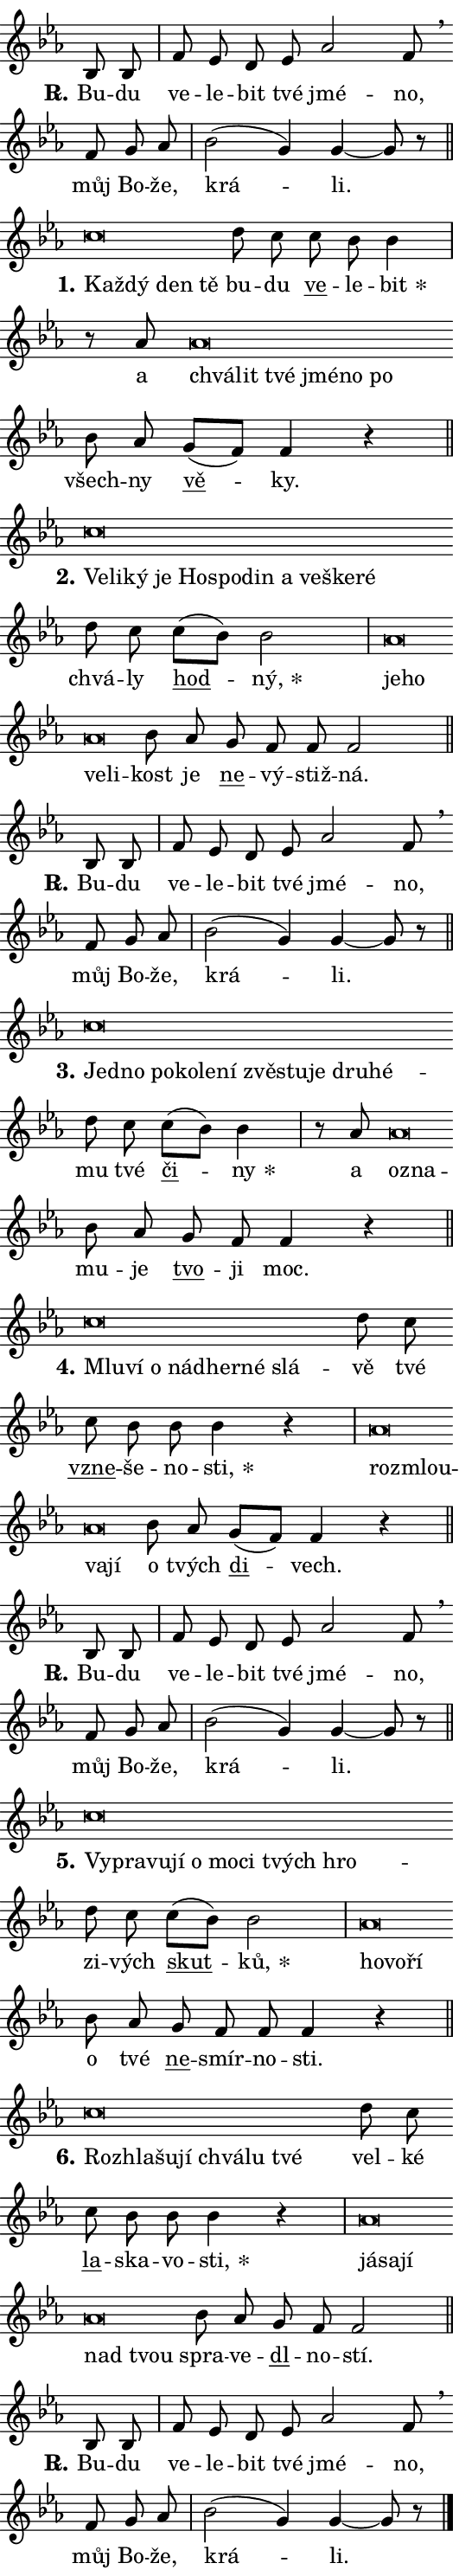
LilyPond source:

\version "2.24.0"
\header { tagline = "" }
\paper {
  indent = 0\cm
  top-margin = 0\cm
  right-margin = 0.13\cm % to fit lyric hyphens
  bottom-margin = 0\cm
  left-margin = 0\cm
  paper-width = 9\cm
  page-breaking = #ly:one-page-breaking
  system-system-spacing.basic-distance = #11
  score-system-spacing.basic-distance = #11
  ragged-last = ##f
}


%% Author: Thomas Morley
%% https://lists.gnu.org/archive/html/lilypond-user/2020-05/msg00002.html
#(define (line-position grob)
"Returns position of @var[grob} in current system:
   @code{'start}, if at first time-step
   @code{'end}, if at last time-step
   @code{'middle} otherwise
"
  (let* ((col (ly:item-get-column grob))
         (ln (ly:grob-object col 'left-neighbor))
         (rn (ly:grob-object col 'right-neighbor))
         (col-to-check-left (if (ly:grob? ln) ln col))
         (col-to-check-right (if (ly:grob? rn) rn col))
         (break-dir-left
           (and
             (ly:grob-property col-to-check-left 'non-musical #f)
             (ly:item-break-dir col-to-check-left)))
         (break-dir-right
           (and
             (ly:grob-property col-to-check-right 'non-musical #f)
             (ly:item-break-dir col-to-check-right))))
        (cond ((eqv? 1 break-dir-left) 'start)
              ((eqv? -1 break-dir-right) 'end)
              (else 'middle))))

#(define (tranparent-at-line-position vctor)
  (lambda (grob)
  "Relying on @code{line-position} select the relevant enry from @var{vctor}.
Used to determine transparency,"
    (case (line-position grob)
      ((end) (not (vector-ref vctor 0)))
      ((middle) (not (vector-ref vctor 1)))
      ((start) (not (vector-ref vctor 2))))))

noteHeadBreakVisibility =
#(define-music-function (break-visibility)(vector?)
"Makes @code{NoteHead}s transparent relying on @var{break-visibility}"
#{
  \override NoteHead.transparent =
    #(tranparent-at-line-position break-visibility)
#})

#(define delete-ledgers-for-transparent-note-heads
  (lambda (grob)
    "Reads whether a @code{NoteHead} is transparent.
If so this @code{NoteHead} is removed from @code{'note-heads} from
@var{grob}, which is supposed to be @code{LedgerLineSpanner}.
As a result ledgers are not printed for this @code{NoteHead}"
    (let* ((nhds-array (ly:grob-object grob 'note-heads))
           (nhds-list
             (if (ly:grob-array? nhds-array)
                 (ly:grob-array->list nhds-array)
                 '()))
           ;; Relies on the transparent-property being done before
           ;; Staff.LedgerLineSpanner.after-line-breaking is executed.
           ;; This is fragile ...
           (to-keep
             (remove
               (lambda (nhd)
                 (ly:grob-property nhd 'transparent #f))
               nhds-list)))
      ;; TODO find a better method to iterate over grob-arrays, similiar
      ;; to filter/remove etc for lists
      ;; For now rebuilt from scratch
      (set! (ly:grob-object grob 'note-heads)  '())
      (for-each
        (lambda (nhd)
          (ly:pointer-group-interface::add-grob grob 'note-heads nhd))
        to-keep))))

squashNotes = {
  \override NoteHead.X-extent = #'(-0.2 . 0.2)
  \override NoteHead.Y-extent = #'(-0.75 . 0)
  \override NoteHead.stencil =
    #(lambda (grob)
       (let ((pos (ly:grob-property grob 'staff-position)))
         (begin
           (if (< pos -7) (display "ERROR: Lower brevis then expected\n") (display ""))
           (if (<= pos -6) ly:text-interface::print ly:note-head::print))))
}
unSquashNotes = {
  \revert NoteHead.X-extent
  \revert NoteHead.Y-extent
  \revert NoteHead.stencil
}

hideNotes = \noteHeadBreakVisibility #begin-of-line-visible
unHideNotes = \noteHeadBreakVisibility #all-visible

% work-around for resetting accidentals
% https://lilypond.org/doc/v2.23/Documentation/notation/displaying-rhythms#unmetered-music
cadenzaMeasure = {
  \cadenzaOff
  \partial 1024 s1024
  \cadenzaOn
}

#(define-markup-command (accent layout props text) (markup?)
  "Underline accented syllable"
  (interpret-markup layout props
    #{\markup \override #'(offset . 4.3) \underline { #text }#}))

responsum = \markup \concat {
  "R" \hspace #-1.05 \path #0.1 #'((moveto 0 0.07) (lineto 0.9 0.8)) \hspace #0.05 "."
}

spaceSize = #0.6828661417322834 % exact space size for TeX Gyre Schola

\layout {
  \context {
    \Staff
    \remove "Time_signature_engraver"
    \override LedgerLineSpanner.after-line-breaking = #delete-ledgers-for-transparent-note-heads
  }
  \context {
    \Lyrics {
      \override LyricSpace.minimum-distance = \spaceSize
      \override LyricText.font-name = #"TeX Gyre Schola"
      \override LyricText.font-size = 1
      \override StanzaNumber.font-name = #"TeX Gyre Schola Bold"
      \override StanzaNumber.font-size = 1
    }
  }
  \context {
    \Score 
    \override NoteHead.text =
      #(lambda (grob) 
        (let ((pos (ly:grob-property grob 'staff-position)))
          #{\markup {
            \combine
              \halign #-0.55 \raise #(if (= pos -6) 0 0.5) \override #'(thickness . 2) \draw-line #'(3.2 . 0)
              \musicglyph "noteheads.sM1"
          }#}))
  }
}

% magnetic-lyrics.ily
%
%   written by
%     Jean Abou Samra <jean@abou-samra.fr>
%     Werner Lemberg <wl@gnu.org>
%
%   adapted by
%     Jiri Hon <jiri.hon@gmail.com>
%
% Version 2022-Apr-15

% https://www.mail-archive.com/lilypond-user@gnu.org/msg149350.html

#(define (Left_hyphen_pointer_engraver context)
   "Collect syllable-hyphen-syllable occurrences in lyrics and store
them in properties.  This engraver only looks to the left.  For
example, if the lyrics input is @code{foo -- bar}, it does the
following.

@itemize @bullet
@item
Set the @code{text} property of the @code{LyricHyphen} grob between
@q{foo} and @q{bar} to @code{foo}.

@item
Set the @code{left-hyphen} property of the @code{LyricText} grob with
text @q{foo} to the @code{LyricHyphen} grob between @q{foo} and
@q{bar}.
@end itemize

Use this auxiliary engraver in combination with the
@code{lyric-@/text::@/apply-@/magnetic-@/offset!} hook."
   (let ((hyphen #f)
         (text #f))
     (make-engraver
      (acknowledgers
       ((lyric-syllable-interface engraver grob source-engraver)
        (set! text grob)))
      (end-acknowledgers
       ((lyric-hyphen-interface engraver grob source-engraver)
        ;(when (not (grob::has-interface grob 'lyric-space-interface))
          (set! hyphen grob)));)
      ((stop-translation-timestep engraver)
       (when (and text hyphen)
         (ly:grob-set-object! text 'left-hyphen hyphen))
       (set! text #f)
       (set! hyphen #f)))))

#(define (lyric-text::apply-magnetic-offset! grob)
   "If the space between two syllables is less than the value in
property @code{LyricText@/.details@/.squash-threshold}, move the right
syllable to the left so that it gets concatenated with the left
syllable.

Use this function as a hook for
@code{LyricText@/.after-@/line-@/breaking} if the
@code{Left_@/hyphen_@/pointer_@/engraver} is active."
   (let ((hyphen (ly:grob-object grob 'left-hyphen #f)))
     (when hyphen
       (let ((left-text (ly:spanner-bound hyphen LEFT)))
         (when (grob::has-interface left-text 'lyric-syllable-interface)
           (let* ((common (ly:grob-common-refpoint grob left-text X))
                  (this-x-ext (ly:grob-extent grob common X))
                  (left-x-ext
                   (begin
                     ;; Trigger magnetism for left-text.
                     (ly:grob-property left-text 'after-line-breaking)
                     (ly:grob-extent left-text common X)))
                  ;; `delta` is the gap width between two syllables.
                  (delta (- (interval-start this-x-ext)
                            (interval-end left-x-ext)))
                  (details (ly:grob-property grob 'details))
                  (threshold (assoc-get 'squash-threshold details 0.2)))
             (when (< delta threshold)
               (let* (;; We have to manipulate the input text so that
                      ;; ligatures crossing syllable boundaries are not
                      ;; disabled.  For languages based on the Latin
                      ;; script this is essentially a beautification.
                      ;; However, for non-Western scripts it can be a
                      ;; necessity.
                      (lt (ly:grob-property left-text 'text))
                      (rt (ly:grob-property grob 'text))
                      (is-space (grob::has-interface hyphen 'lyric-space-interface))
                      (space (if is-space " " ""))
                      (extra-delta (if is-space spaceSize 0))
                      ;; Append new syllable.
                      (ltrt-space (if (and (string? lt) (string? rt))
                                (string-append lt space rt)
                                (make-concat-markup (list lt space rt))))
                      ;; Right-align `ltrt` to the right side.
                      (ltrt-space-markup (grob-interpret-markup
                               grob
                               (make-translate-markup
                                (cons (interval-length this-x-ext) 0)
                                (make-right-align-markup ltrt-space)))))
                 (begin
                   ;; Don't print `left-text`.
                   (ly:grob-set-property! left-text 'stencil #f)
                   ;; Set text and stencil (which holds all collected
                   ;; syllables so far) and shift it to the left.
                   (ly:grob-set-property! grob 'text ltrt-space)
                   (ly:grob-set-property! grob 'stencil ltrt-space-markup)
                   (ly:grob-translate-axis! grob (- (- delta extra-delta)) X))))))))))


#(define (lyric-hyphen::displace-bounds-first grob)
   ;; Make very sure this callback isn't triggered too early.
   (let ((left (ly:spanner-bound grob LEFT))
         (right (ly:spanner-bound grob RIGHT)))
     (ly:grob-property left 'after-line-breaking)
     (ly:grob-property right 'after-line-breaking)
     (ly:lyric-hyphen::print grob)))

squashThreshold = #0.4

\layout {
  \context {
    \Lyrics
    \consists #Left_hyphen_pointer_engraver
    \override LyricText.after-line-breaking =
      #lyric-text::apply-magnetic-offset!
    \override LyricHyphen.stencil = #lyric-hyphen::displace-bounds-first
    \override LyricText.details.squash-threshold = \squashThreshold
    \override LyricHyphen.minimum-distance = 0
    \override LyricHyphen.minimum-length = \squashThreshold
  }
}

squashText = \override LyricText.details.squash-threshold = 9999
unSquashText = \override LyricText.details.squash-threshold = \squashThreshold

leftText = \override LyricText.self-alignment-X = #LEFT
unLeftText = \revert LyricText.self-alignment-X

starOffset = #(lambda (grob) 
                (let ((x_offset (ly:self-alignment-interface::aligned-on-x-parent grob)))
                  (if (= x_offset 0) 0 (+ x_offset 1.2))))

star = #(define-music-function (syllable)(string?)
"Append star separator at the end of a syllable"
#{
  \once \override LyricText.X-offset = #starOffset
  \lyricmode { \markup {
    #syllable
    \override #'((font-name . "TeX Gyre Schola Bold")) \hspace #0.2 \lower #0.65 \larger "*"
  } }
#})

starAccent = #(define-music-function (syllable)(string?)
"Append star separator at the end of a syllable and make accent"
#{
  \once \override LyricText.X-offset = #starOffset
  \lyricmode { \markup {
    \accent #syllable
    \override #'((font-name . "TeX Gyre Schola Bold")) \hspace #0.2 \lower #0.65 \larger "*"
  } }
#})

breath = #(define-music-function (syllable)(string?)
"Append breathing indicator at the end of a syllable"
#{
  \lyricmode { \markup { #syllable "+" } }
#})

optionalBreath = #(define-music-function (syllable)(string?)
"Append optional breathing indicator at the end of a syllable"
#{
  \lyricmode { \markup { #syllable "(+)" } }
#})


\score {
    <<
        \new Voice = "melody" { \cadenzaOn \key es \major \relative { bes8 bes \cadenzaMeasure \bar "|" f' es d es as2 f8 \breathe \bar "" f g as \cadenzaMeasure \bar "|" bes2( g4) g~ g8 r \cadenzaMeasure \bar "||" \break } }
        \new Lyrics \lyricsto "melody" { \lyricmode { \set stanza = \responsum
Bu -- du ve -- le -- bit tvé jmé -- no, můj Bo -- že, krá -- li. } }
    >>
    \layout {}
}

\score {
    <<
        \new Voice = "melody" { \cadenzaOn \key es \major \relative { \squashNotes c''\breve*1/16 \hideNotes \breve*1/16 \bar "" \breve*1/16 \breve*1/16 \bar "" \unHideNotes \unSquashNotes d8 c \bar "" c bes bes4 \cadenzaMeasure \bar "|" r8 as8 \squashNotes as\breve*1/16 \hideNotes \breve*1/16 \bar "" \breve*1/16 \bar "" \breve*1/16 \bar "" \breve*1/16 \breve*1/16 \bar "" \unHideNotes \unSquashNotes bes8 as \bar "" g[( f)] f4 r \cadenzaMeasure \bar "||" \break } }
        \new Lyrics \lyricsto "melody" { \lyricmode { \set stanza = "1."
\leftText Kaž -- \squashText dý den tě \unLeftText \unSquashText bu -- du \markup \accent ve -- le -- \star bit a \leftText chvá -- \squashText lit tvé jmé -- no po \unLeftText \unSquashText všech -- ny \markup \accent vě -- ky. } }
    >>
    \layout {}
}

\score {
    <<
        \new Voice = "melody" { \cadenzaOn \key es \major \relative { \squashNotes c''\breve*1/16 \hideNotes \breve*1/16 \bar "" \breve*1/16 \bar "" \breve*1/16 \bar "" \breve*1/16 \bar "" \breve*1/16 \bar "" \breve*1/16 \bar "" \breve*1/16 \bar "" \breve*1/16 \bar "" \breve*1/16 \breve*1/16 \bar "" \unHideNotes \unSquashNotes d8 c \bar "" c[( bes)] bes2 \cadenzaMeasure \bar "|" \squashNotes as\breve*1/16 \hideNotes \breve*1/16 \bar "" \breve*1/16 \breve*1/16 \bar "" \unHideNotes \unSquashNotes bes8 as \bar "" g f f f2 \cadenzaMeasure \bar "||" \break } }
        \new Lyrics \lyricsto "melody" { \lyricmode { \set stanza = "2."
\leftText Ve -- \squashText li -- ký je Ho -- spo -- din a ve -- ške -- ré \unLeftText \unSquashText chvá -- ly \markup \accent hod -- \star ný, \leftText je -- \squashText ho ve -- li -- \unLeftText \unSquashText kost je \markup \accent ne -- vý -- stiž -- ná. } }
    >>
    \layout {}
}

\score {
    <<
        \new Voice = "melody" { \cadenzaOn \key es \major \relative { bes8 bes \cadenzaMeasure \bar "|" f' es d es as2 f8 \breathe \bar "" f g as \cadenzaMeasure \bar "|" bes2( g4) g~ g8 r \cadenzaMeasure \bar "||" \break } }
        \new Lyrics \lyricsto "melody" { \lyricmode { \set stanza = \responsum
Bu -- du ve -- le -- bit tvé jmé -- no, můj Bo -- že, krá -- li. } }
    >>
    \layout {}
}

\score {
    <<
        \new Voice = "melody" { \cadenzaOn \key es \major \relative { \squashNotes c''\breve*1/16 \hideNotes \breve*1/16 \bar "" \breve*1/16 \bar "" \breve*1/16 \bar "" \breve*1/16 \bar "" \breve*1/16 \bar "" \breve*1/16 \bar "" \breve*1/16 \bar "" \breve*1/16 \bar "" \breve*1/16 \breve*1/16 \bar "" \unHideNotes \unSquashNotes d8 c \bar "" c[( bes)] bes4 \cadenzaMeasure \bar "|" r8 as8 \squashNotes as\breve*1/16 \hideNotes \breve*1/16 \bar "" \unHideNotes \unSquashNotes bes8 as \bar "" g f f4 r \cadenzaMeasure \bar "||" \break } }
        \new Lyrics \lyricsto "melody" { \lyricmode { \set stanza = "3."
\leftText Jed -- \squashText no po -- ko -- le -- ní zvě -- stu -- je dru -- hé -- \unLeftText \unSquashText mu tvé \markup \accent či -- \star ny a \leftText o -- \squashText zna -- \unLeftText \unSquashText mu -- je \markup \accent tvo -- ji moc. } }
    >>
    \layout {}
}

\score {
    <<
        \new Voice = "melody" { \cadenzaOn \key es \major \relative { \squashNotes c''\breve*1/16 \hideNotes \breve*1/16 \bar "" \breve*1/16 \bar "" \breve*1/16 \bar "" \breve*1/16 \bar "" \breve*1/16 \breve*1/16 \bar "" \unHideNotes \unSquashNotes d8 c \bar "" c bes bes bes4 r \cadenzaMeasure \bar "|" \squashNotes as\breve*1/16 \hideNotes \breve*1/16 \bar "" \breve*1/16 \breve*1/16 \bar "" \unHideNotes \unSquashNotes bes8 as \bar "" g[( f)] f4 r \cadenzaMeasure \bar "||" \break } }
        \new Lyrics \lyricsto "melody" { \lyricmode { \set stanza = "4."
\leftText Mlu -- \squashText ví o nád -- her -- né slá -- \unLeftText \unSquashText vě tvé \markup \accent vzne -- še -- no -- \star sti, \leftText roz -- \squashText mlou -- va -- jí \unLeftText \unSquashText o tvých \markup \accent di -- vech. } }
    >>
    \layout {}
}

\score {
    <<
        \new Voice = "melody" { \cadenzaOn \key es \major \relative { bes8 bes \cadenzaMeasure \bar "|" f' es d es as2 f8 \breathe \bar "" f g as \cadenzaMeasure \bar "|" bes2( g4) g~ g8 r \cadenzaMeasure \bar "||" \break } }
        \new Lyrics \lyricsto "melody" { \lyricmode { \set stanza = \responsum
Bu -- du ve -- le -- bit tvé jmé -- no, můj Bo -- že, krá -- li. } }
    >>
    \layout {}
}

\score {
    <<
        \new Voice = "melody" { \cadenzaOn \key es \major \relative { \squashNotes c''\breve*1/16 \hideNotes \breve*1/16 \bar "" \breve*1/16 \bar "" \breve*1/16 \bar "" \breve*1/16 \bar "" \breve*1/16 \bar "" \breve*1/16 \bar "" \breve*1/16 \breve*1/16 \bar "" \unHideNotes \unSquashNotes d8 c \bar "" c[( bes)] bes2 \cadenzaMeasure \bar "|" \squashNotes as\breve*1/16 \hideNotes \breve*1/16 \breve*1/16 \bar "" \unHideNotes \unSquashNotes bes8 as \bar "" g f f f4 r \cadenzaMeasure \bar "||" \break } }
        \new Lyrics \lyricsto "melody" { \lyricmode { \set stanza = "5."
\leftText Vy -- \squashText pra -- vu -- jí o mo -- ci tvých hro -- \unLeftText \unSquashText zi -- vých \markup \accent skut -- \star ků, \leftText ho -- \squashText vo -- ří \unLeftText \unSquashText o tvé \markup \accent ne -- smír -- no -- sti. } }
    >>
    \layout {}
}

\score {
    <<
        \new Voice = "melody" { \cadenzaOn \key es \major \relative { \squashNotes c''\breve*1/16 \hideNotes \breve*1/16 \bar "" \breve*1/16 \bar "" \breve*1/16 \bar "" \breve*1/16 \bar "" \breve*1/16 \breve*1/16 \bar "" \unHideNotes \unSquashNotes d8 c \bar "" c bes bes bes4 r \cadenzaMeasure \bar "|" \squashNotes as\breve*1/16 \hideNotes \breve*1/16 \bar "" \breve*1/16 \bar "" \breve*1/16 \breve*1/16 \bar "" \unHideNotes \unSquashNotes bes8 as \bar "" g f f2 \cadenzaMeasure \bar "||" \break } }
        \new Lyrics \lyricsto "melody" { \lyricmode { \set stanza = "6."
\leftText Roz -- \squashText hla -- šu -- jí chvá -- lu tvé \unLeftText \unSquashText vel -- ké \markup \accent la -- ska -- vo -- \star sti, \leftText já -- \squashText sa -- jí nad tvou \unLeftText \unSquashText spra -- ve -- \markup \accent dl -- no -- stí. } }
    >>
    \layout {}
}

\score {
    <<
        \new Voice = "melody" { \cadenzaOn \key es \major \relative { bes8 bes \cadenzaMeasure \bar "|" f' es d es as2 f8 \breathe \bar "" f g as \cadenzaMeasure \bar "|" bes2( g4) g~ g8 r \cadenzaMeasure \bar "||" \break } \bar "|." }
        \new Lyrics \lyricsto "melody" { \lyricmode { \set stanza = \responsum
Bu -- du ve -- le -- bit tvé jmé -- no, můj Bo -- že, krá -- li. } }
    >>
    \layout {}
}
